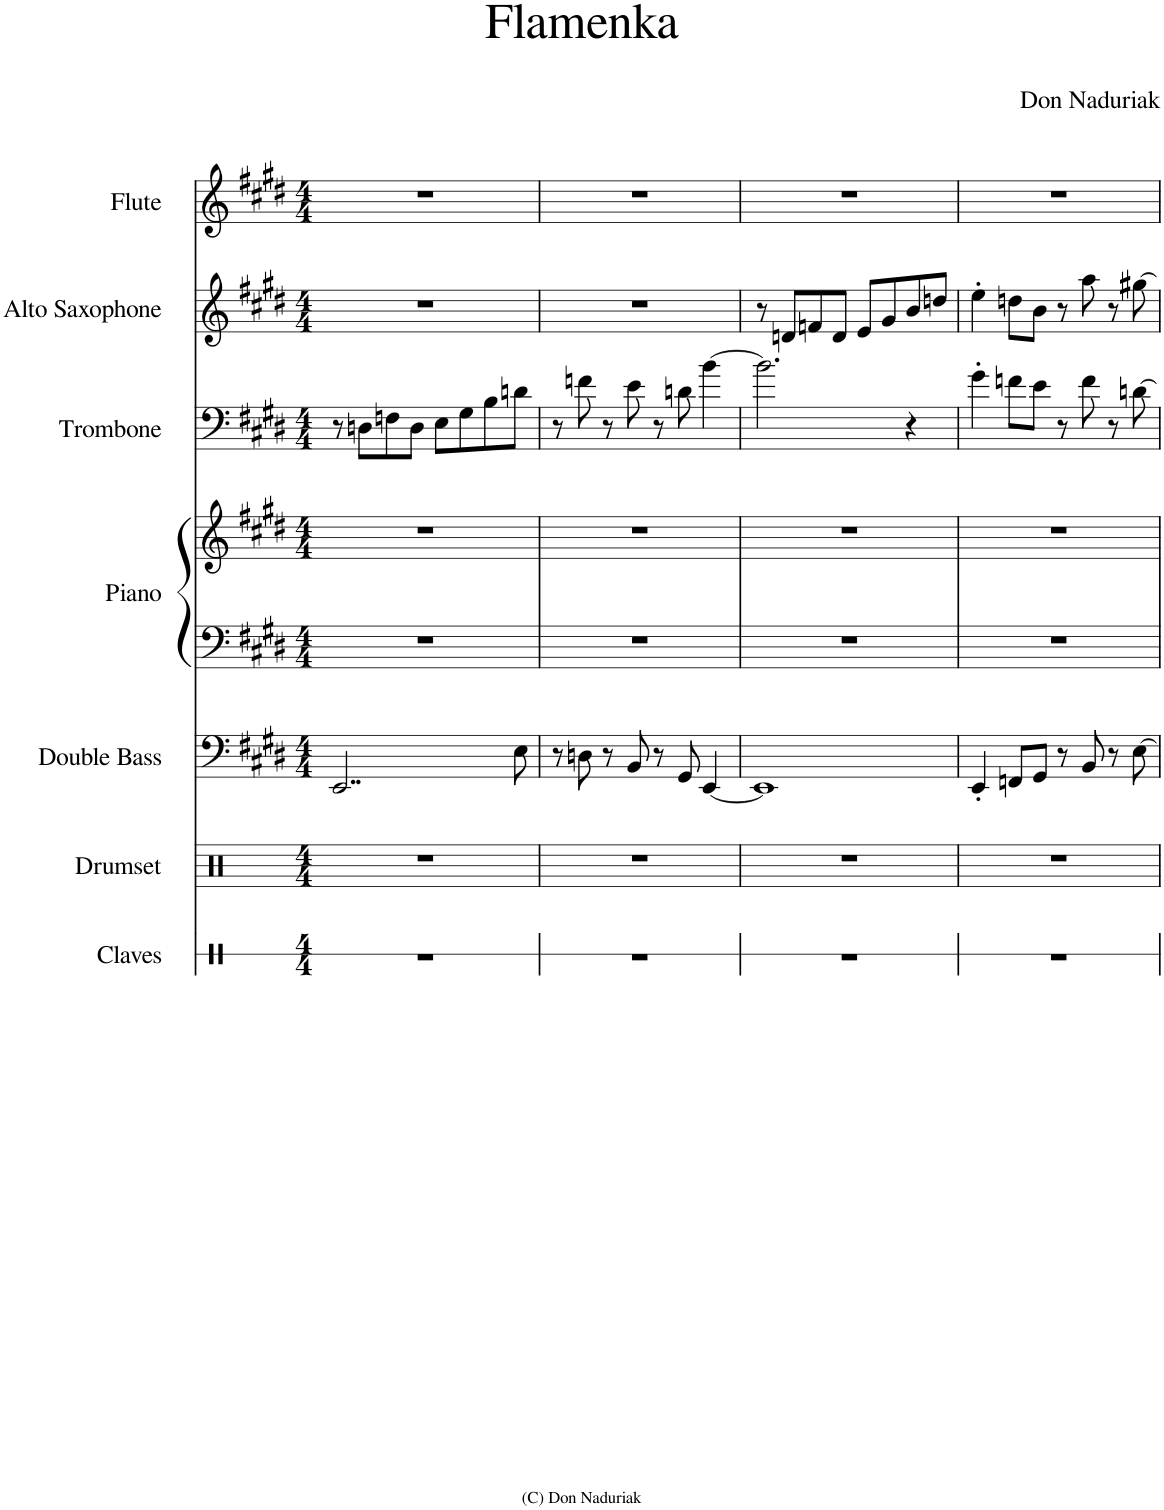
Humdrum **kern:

**kern	**kern	**kern	**kern	**kern	**kern	**kern	**kern
*part7	*part6	*part5	*part4	*part4	*part3	*part2	*part1
*staff8	*staff7	*staff6	*staff5	*staff4	*staff3	*staff2	*staff1
*I"Claves	*I"Drumset	*I"Double Bass	*I"Piano	*	*I"Trombone	*I"Alto Saxophone	*I"Flute
*I'Clv.	*I'Drm.	*I'D.B.	*I'Pno.	*	*I'Trb.	*I'A. Sax.	*I'Fl.
*stria1	*	*	*	*	*	*	*
*clefX	*clefX	*clefF4	*clefF4	*clefG2	*clefF4	*clefG2	*clefG2
*	*	*Trd7c12	*	*	*	*Trd5c9	*
*k[]	*k[]	*k[f#c#g#d#]	*k[f#c#g#d#]	*k[f#c#g#d#]	*k[f#c#g#d#]	*k[f#c#g#d#]	*k[f#c#g#d#]
*M4/4	*M4/4	*M4/4	*M4/4	*M4/4	*M4/4	*M4/4	*M4/4
=1	=1	=1	=1	=1	=1	=1	=1
1r	1r	2..EE/	1r	1r	8r	1r	1r
.	.	.	.	.	8Dn\L	.	.
.	.	.	.	.	8Fn\	.	.
.	.	.	.	.	8D\J	.	.
.	.	.	.	.	8E\L	.	.
.	.	.	.	.	8G#\	.	.
.	.	.	.	.	8B\	.	.
.	.	8E\	.	.	8dn\J	.	.
=2	=2	=2	=2	=2	=2	=2	=2
1r	1r	8r	1r	1r	8r	1r	1r
.	.	8Dn\	.	.	8fn\	.	.
.	.	8r	.	.	8r	.	.
.	.	8BB/	.	.	8e\	.	.
.	.	8r	.	.	8r	.	.
.	.	8GG#/	.	.	8dn\	.	.
.	.	[4EE/	.	.	[4b\	.	.
=3	=3	=3	=3	=3	=3	=3	=3
1r	1r	1EE]	1r	1r	2.b\]	8r	1r
.	.	.	.	.	.	8dn/L	.
.	.	.	.	.	.	8fn/	.
.	.	.	.	.	.	8d/J	.
.	.	.	.	.	.	8e/L	.
.	.	.	.	.	.	8g#/	.
.	.	.	.	.	4r	8b/	.
.	.	.	.	.	.	8ddn/J	.
=4	=4	=4	=4	=4	=4	=4	=4
1r	1r	4EE'/	1r	1r	4g#'\	4ee'\	1r
.	.	8FFn/L	.	.	8fn\L	8ddn\L	.
.	.	8GG#/J	.	.	8e\J	8b\J	.
.	.	8r	.	.	8r	8r	.
.	.	8BB/	.	.	8f\	8aa\	.
.	.	8r	.	.	8r	8r	.
.	.	[8E\	.	.	[8dn\	[8gg#X\	.
=	=	=	=	=	=	=	=
*-	*-	*-	*-	*-	*-	*-	*-
